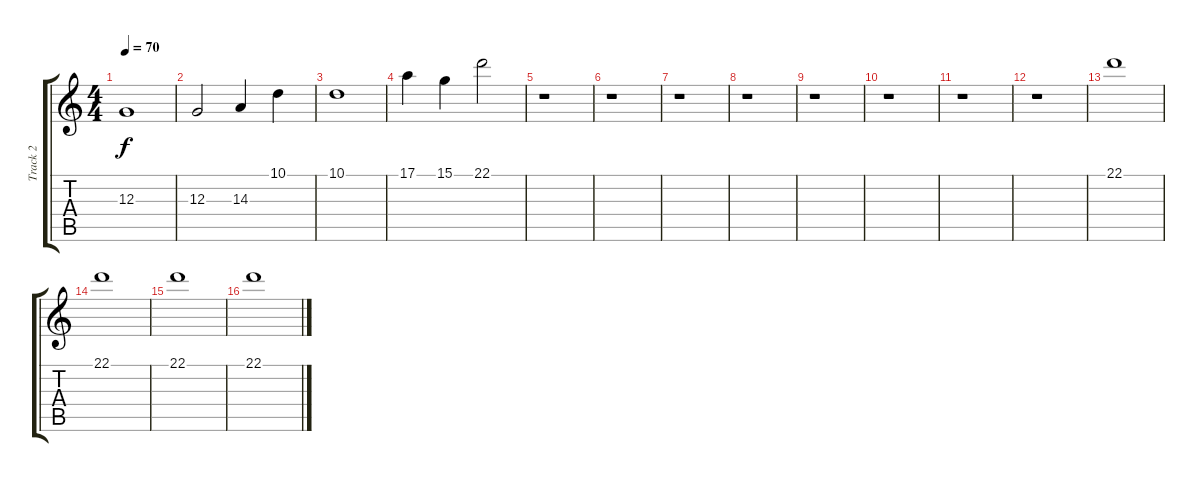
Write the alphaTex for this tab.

\track ("Track 2" "Track 2") {instrument tremolostrings}
\staff {score tabs}
\tuning (E4 B3 G3 D3 A2 E2) {hide}
\ts (4 4)
\tempo 70
\clef g2
\ks c
12.3.1{dy f instrument tremolostrings} |
12.3.2 14.3.4 10.1.4 |
10.1.1 |
17.1.4 15.1.4 22.1.2 |
r.1 |
r.1 |
r.1 |
r.1 |
r.1 |
r.1 |
r.1 |
r.1 |
22.1.1 |
22.1.1 |
22.1.1 |
22.1.1
